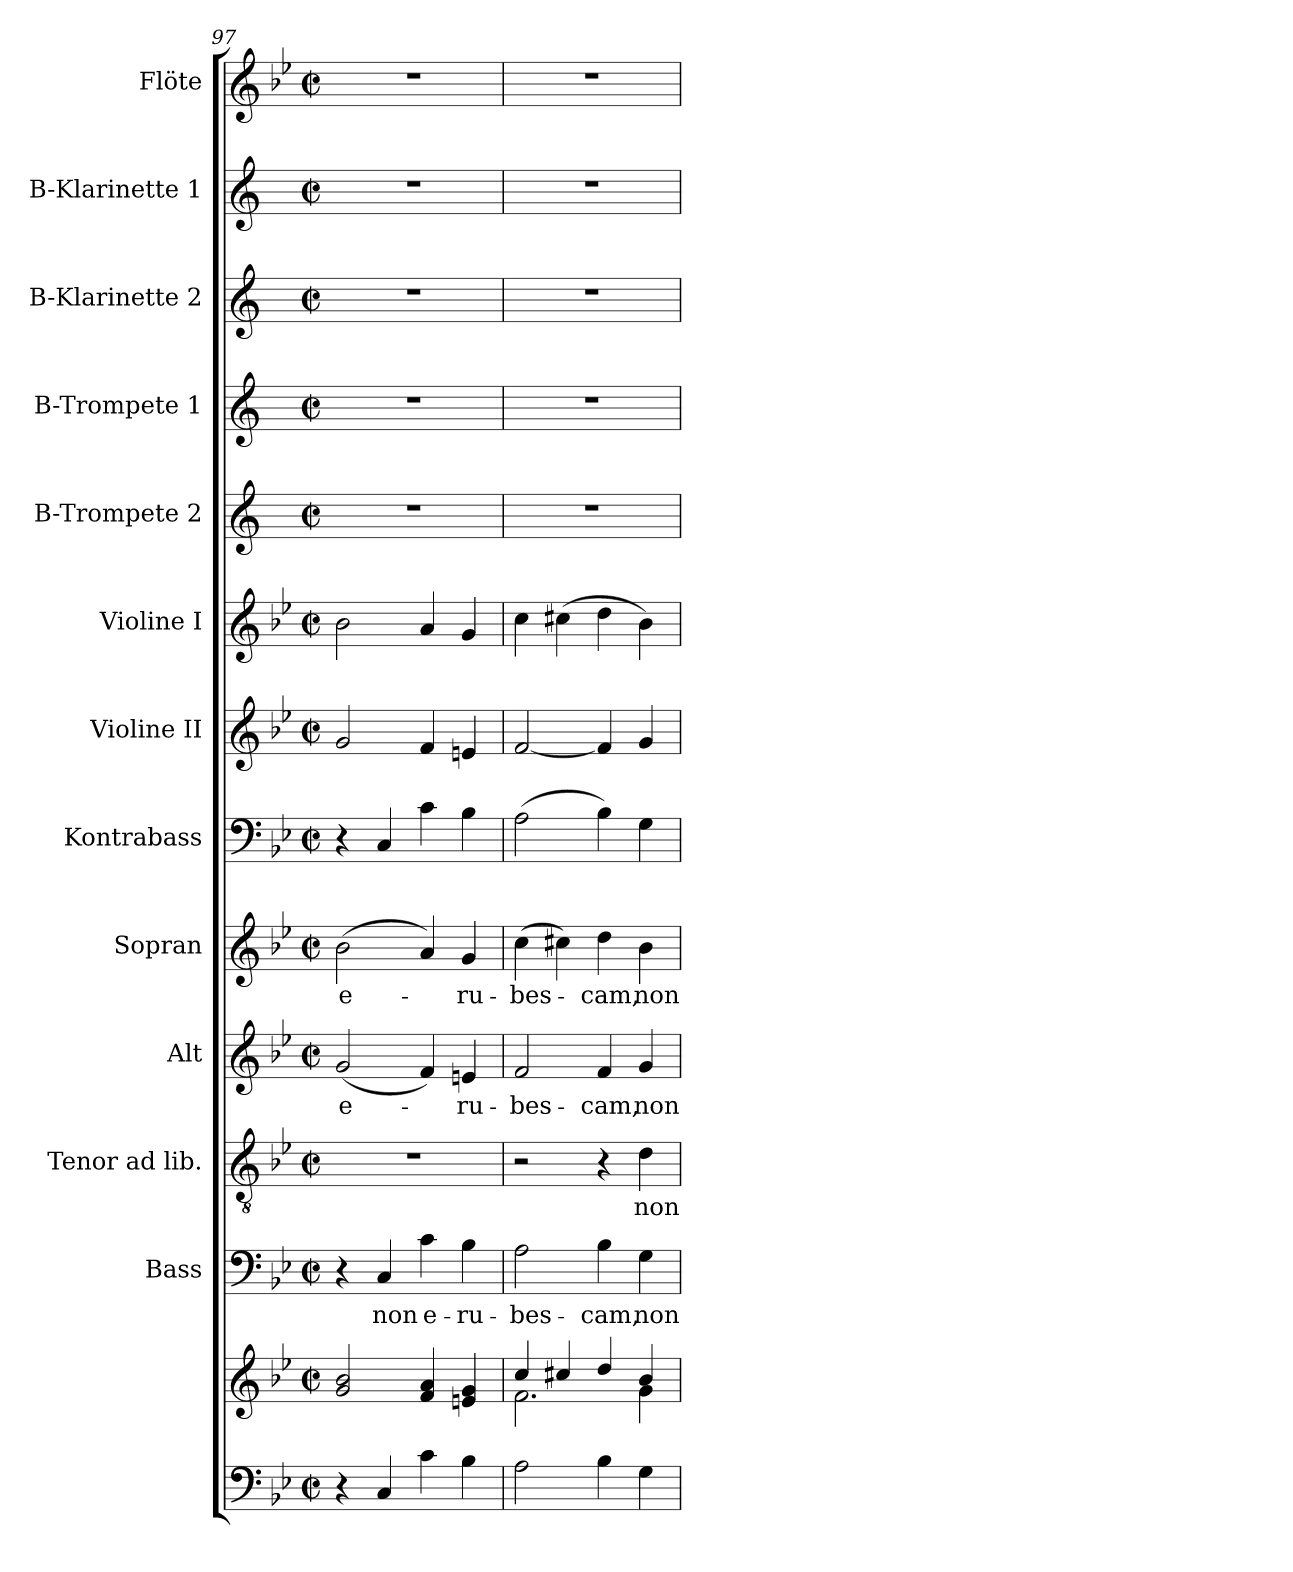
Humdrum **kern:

**kern	**kern	**kern	**text	**kern	**text	**kern	**text	**kern	**text	**kern	**kern	**kern	**kern	**kern	**kern	**kern	**kern
*part13	*part13	*part12	*part12	*part11	*part11	*part10	*part10	*part9	*part9	*part8	*part7	*part6	*part5	*part4	*part3	*part2	*part1
*staff14	*staff13	*staff12	*staff12	*staff11	*staff11	*staff10	*staff10	*staff9	*staff9	*staff8	*staff7	*staff6	*staff5	*staff4	*staff3	*staff2	*staff1
*	*	*I"Bass	*	*I"Tenor ad lib.	*	*I"Alt	*	*I"Sopran	*	*I"Kontrabass	*I"Violine II	*I"Violine I	*I"B-Trompete 2	*I"B-Trompete 1	*I"B-Klarinette 2	*I"B-Klarinette 1	*I"Flöte
*	*	*I'B.	*	*I'T.	*	*I'A.	*	*I'S.	*	*I'Kb.	*I'Vl. II	*I'Vl. I	*I'B Trp. 2	*I'B Trp. 1	*I'B Kl. 2	*I'B Kl. 1	*I'Fl.
*clefF4	*clefG2	*clefF4	*	*clefGv2	*	*clefG2	*	*clefG2	*	*clefF4	*clefG2	*clefG2	*clefG2	*clefG2	*clefG2	*clefG2	*clefG2
*	*	*	*	*	*	*	*	*	*	*ITrd7c12	*	*	*ITrd1c2	*ITrd1c2	*ITrd1c2	*ITrd1c2	*
*k[b-e-]	*k[b-e-]	*k[b-e-]	*	*k[b-e-]	*	*k[b-e-]	*	*k[b-e-]	*	*k[b-e-]	*k[b-e-]	*k[b-e-]	*k[b-e-]	*k[b-e-]	*k[b-e-]	*k[b-e-]	*k[b-e-]
*B-:	*B-:	*B-:	*	*B-:	*	*B-:	*	*B-:	*	*B-:	*B-:	*B-:	*B-:	*B-:	*B-:	*B-:	*B-:
*M2/2	*M2/2	*M2/2	*	*M2/2	*	*M2/2	*	*M2/2	*	*M2/2	*M2/2	*M2/2	*M2/2	*M2/2	*M2/2	*M2/2	*M2/2
*met(c|)	*met(c|)	*met(c|)	*	*met(c|)	*	*met(c|)	*	*met(c|)	*	*met(c|)	*met(c|)	*met(c|)	*met(c|)	*met(c|)	*met(c|)	*met(c|)	*met(c|)
=97	=97	=97	=97	=97	=97	=97	=97	=97	=97	=97	=97	=97	=97	=97	=97	=97	=97
!	!	!	!	!	!	!	!LO:LY:b	!	!LO:LY:b	!	!	!	!	!	!	!	!
4r	2g/ 2b-/	4r	.	1r	.	(<2g/	e-	(>2b-\	e-	4r	2g/	2b-\	1r	1r	1r	1r	1r
!	!	!	!LO:LY:b	!	!	!	!	!	!	!	!	!	!	!	!	!	!
4C/	.	4C/	non	.	.	.	.	.	.	4CC/	.	.	.	.	.	.	.
!	!	!	!LO:LY:b	!	!	!	!	!	!	!	!	!	!	!	!	!	!
4c\	4f/ 4a/	4c\	e-	.	.	4f/)	.	4a/)	.	4C\	4f/	4a/	.	.	.	.	.
!	!	!	!LO:LY:b	!	!	!	!LO:LY:b	!	!LO:LY:b	!	!	!	!	!	!	!	!
4B-\	4en/ 4g/	4B-\	-ru-	.	.	4en/	-ru-	4g/	-ru-	4BB-\	4en/	4g/	.	.	.	.	.
=98	=98	=98	=98	=98	=98	=98	=98	=98	=98	=98	=98	=98	=98	=98	=98	=98	=98
*	*^	*	*	*	*	*	*	*	*	*	*	*	*	*	*	*	*
!	!	!	!	!LO:LY:b	!	!	!	!LO:LY:b	!	!LO:LY:b	!	!	!	!	!	!	!	!
2A\	4cc/	2.f\	2A\	-bes-	2r	.	2f/	-bes-	(>4cc\	-bes-	(>2AA\	[2f/	4cc\	1r	1r	1r	1r	1r
.	4cc#X/	.	.	.	.	.	.	.	4cc#X\)	.	.	.	(>4cc#X\	.	.	.	.	.
!	!	!	!	!LO:LY:b	!	!	!	!LO:LY:b	!	!LO:LY:b	!	!	!	!	!	!	!	!
4B-\	4dd/	.	4B-\	-cam,	4r	.	4f/	-cam,	4dd\	-cam,	4BB-\)	4f/]	4dd\	.	.	.	.	.
!	!	!	!	!LO:LY:b	!	!LO:LY:b	!	!LO:LY:b	!	!LO:LY:b	!	!	!	!	!	!	!	!
4G\	4b-/	4g\	4G\	non	4d\	non	4g/	non	4b-\	non	4GG\	4g/	4b-\)	.	.	.	.	.
*	*v	*v	*	*	*	*	*	*	*	*	*	*	*	*	*	*	*	*
=	=	=	=	=	=	=	=	=	=	=	=	=	=	=	=	=	=
*-	*-	*-	*-	*-	*-	*-	*-	*-	*-	*-	*-	*-	*-	*-	*-	*-	*-
